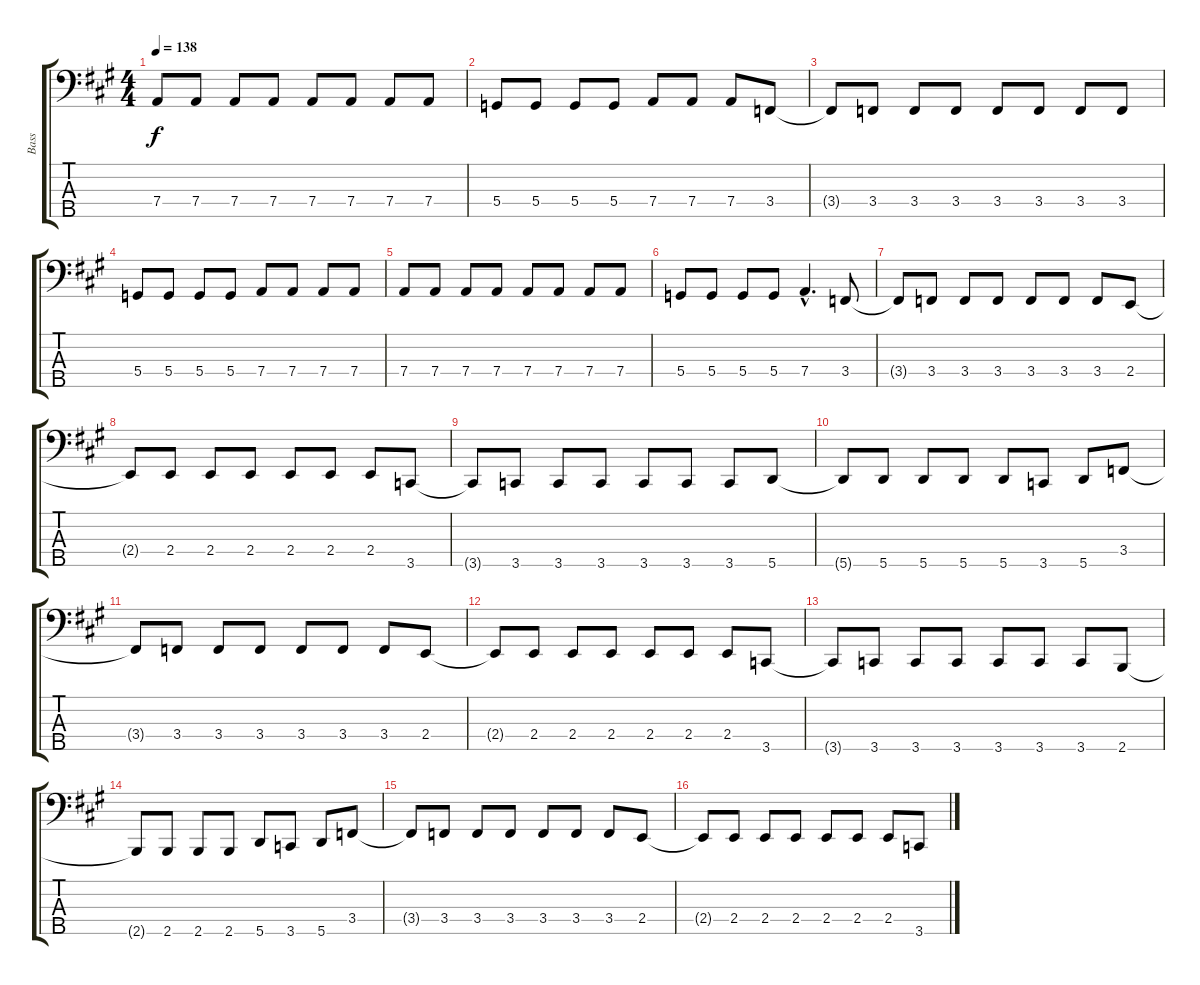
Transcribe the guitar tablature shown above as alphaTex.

\track ("Bass" "Bass") {instrument electricbasspick}
\staff {score tabs}
\tuning (F2 C2 G1 D1 A0) {hide}
\ts (4 4)
\tempo 138
\clef f4
\ks f#minor
7.4.8{dy f} 7.4.8 7.4.8 7.4.8 7.4.8 7.4.8 7.4.8 7.4.8 |
5.4.8 5.4.8 5.4.8 5.4.8 7.4.8 7.4.8 7.4.8 3.4.8 |
3.4{t}.8 3.4.8 3.4.8 3.4.8 3.4.8 3.4.8 3.4.8 3.4.8 |
5.4.8 5.4.8 5.4.8 5.4.8 7.4.8 7.4.8 7.4.8 7.4.8 |
7.4.8 7.4.8 7.4.8 7.4.8 7.4.8 7.4.8 7.4.8 7.4.8 |
5.4.8 5.4.8 5.4.8 5.4.8 7.4{hac}.4{d} 3.4.8 |
3.4{t}.8 3.4.8 3.4.8 3.4.8 3.4.8 3.4.8 3.4.8 2.4.8 |
2.4{t}.8 2.4.8 2.4.8 2.4.8 2.4.8 2.4.8 2.4.8 3.5.8 |
3.5{t}.8 3.5.8 3.5.8 3.5.8 3.5.8 3.5.8 3.5.8 5.5.8 |
5.5{t}.8 5.5.8 5.5.8 5.5.8 5.5.8 3.5.8 5.5.8 3.4.8 |
3.4{t}.8 3.4.8 3.4.8 3.4.8 3.4.8 3.4.8 3.4.8 2.4.8 |
2.4{t}.8 2.4.8 2.4.8 2.4.8 2.4.8 2.4.8 2.4.8 3.5.8 |
3.5{t}.8 3.5.8 3.5.8 3.5.8 3.5.8 3.5.8 3.5.8 2.5.8 |
2.5{t}.8 2.5.8 2.5.8 2.5.8 5.5.8 3.5.8 5.5.8 3.4.8 |
3.4{t}.8 3.4.8 3.4.8 3.4.8 3.4.8 3.4.8 3.4.8 2.4.8 |
2.4{t}.8 2.4.8 2.4.8 2.4.8 2.4.8 2.4.8 2.4.8 3.5.8
